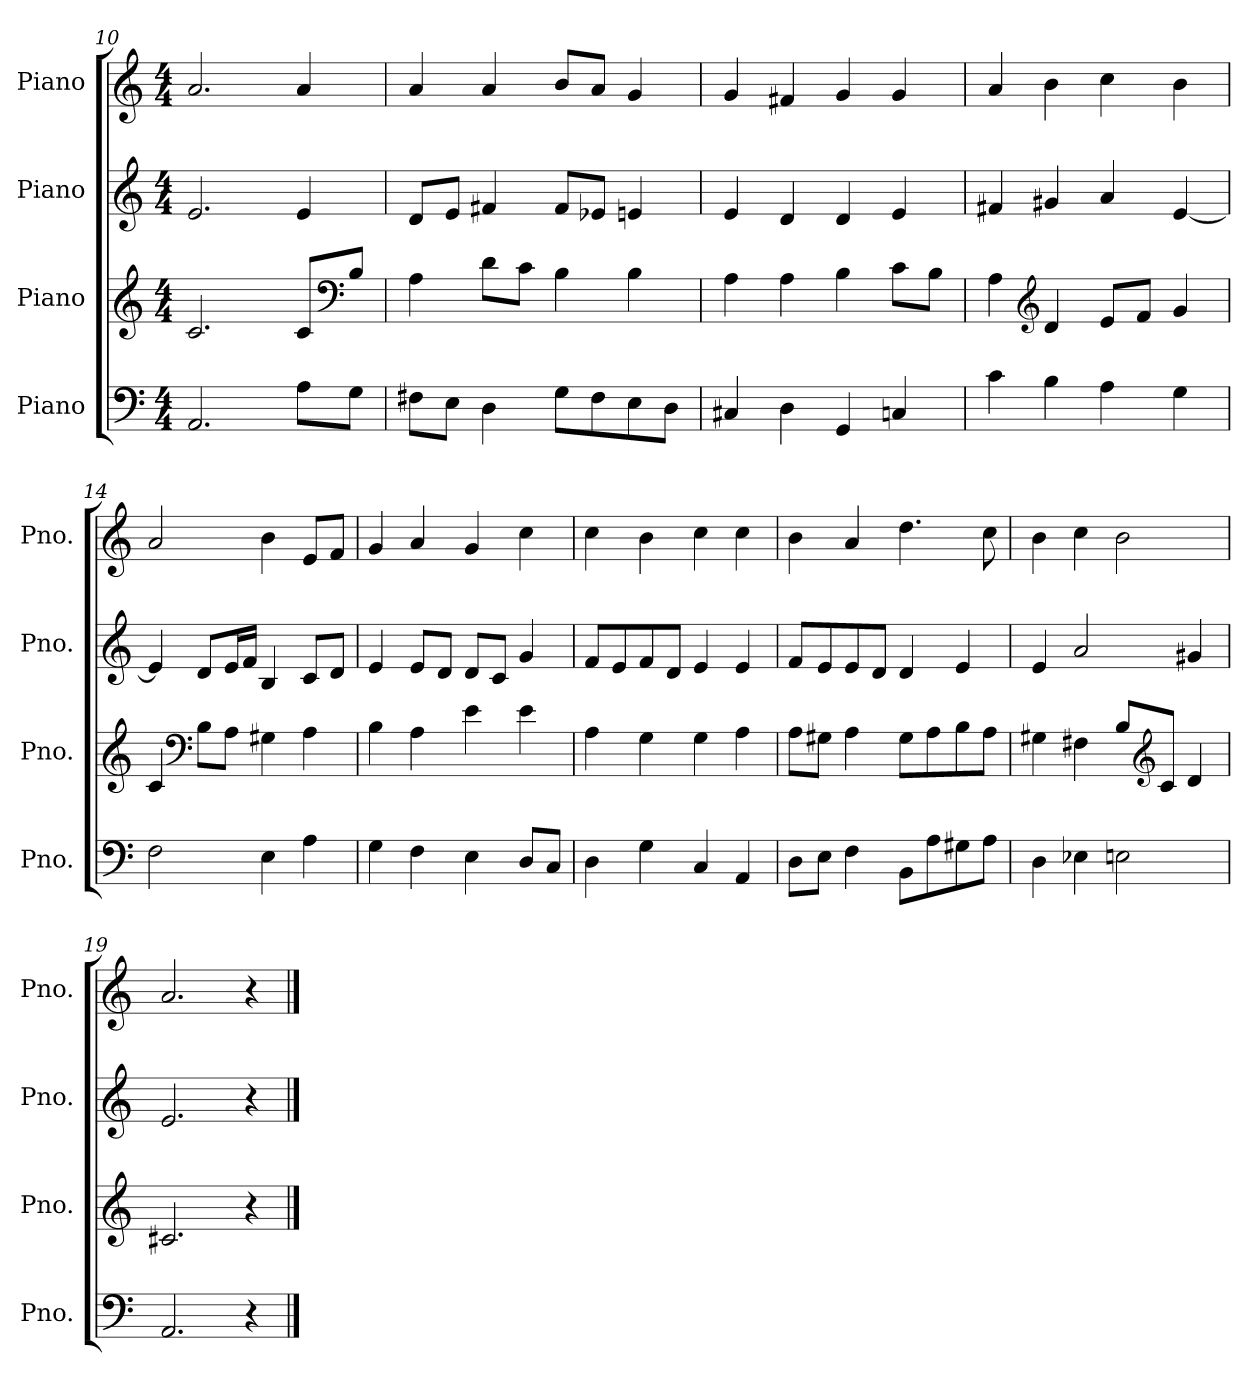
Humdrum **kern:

**kern	**kern	**kern	**kern
*part4	*part3	*part2	*part1
*staff4	*staff3	*staff2	*staff1
*I"Piano	*I"Piano	*I"Piano	*I"Piano
*I'Pno.	*I'Pno.	*I'Pno.	*I'Pno.
*clefF4	*clefG2	*clefG2	*clefG2
*k[]	*k[]	*k[]	*k[]
*M4/4	*M4/4	*M4/4	*M4/4
=10	=10	=10	=10
2.AA/	2.c/	2.e/	2.a/
8A\L	8c/L	4e/	4a/
*	*clefF4	*	*
8G\J	8B/J	.	.
!!LO:LB:g=z
=11	=11	=11	=11
8F#X\L	4A\	8d/L	4a/
8E\J	.	8e/J	.
4D\	8d\L	4f#X/	4a/
.	8c\J	.	.
8G\L	4B\	8f#/L	8b/L
8F#\	.	8e-X/J	8a/J
8E\	4B\	4en/	4g/
8D\J	.	.	.
=12	=12	=12	=12
4C#X/	4A\	4e/	4g/
4D\	4A\	4d/	4f#X/
4GG/	4B\	4d/	4g/
4Cn/	8c\L	4e/	4g/
.	8B\J	.	.
=13	=13	=13	=13
4c\	4A\	4f#X/	4a/
*	*clefG2	*	*
4B\	4d/	4g#X/	4b\
4A\	8e/L	4a/	4cc\
.	8f/J	.	.
4G\	4g/	[4e/	4b\
=14	=14	=14	=14
2F\	4c/	4e/]	2a/
*	*clefF4	*	*
.	8B\L	8d/L	.
.	8A\J	16e/L	.
.	.	16f/JJ	.
4E\	4G#X\	4B/	4b\
4A\	4A\	8c/L	8e/L
.	.	8d/J	8f/J
=15	=15	=15	=15
4G\	4B\	4e/	4g/
4F\	4A\	8e/L	4a/
.	.	8d/J	.
4E\	4e\	8d/L	4g/
.	.	8c/J	.
8D/L	4e\	4g/	4cc\
8C/J	.	.	.
!!LO:PB:g=z
=16	=16	=16	=16
4D\	4A\	8f/L	4cc\
.	.	8e/	.
4G\	4G\	8f/	4b\
.	.	8d/J	.
4C/	4G\	4e/	4cc\
4AA/	4A\	4e/	4cc\
=17	=17	=17	=17
8D\L	8A\L	8f/L	4b\
8E\J	8G#X\J	8e/	.
4F\	4A\	8e/	4a/
.	.	8d/J	.
8BB\L	8G#\L	4d/	4.dd\
8A\	8A\	.	.
8G#X\	8B\	4e/	.
8A\J	8A\J	.	8cc\
=18	=18	=18	=18
4D\	4G#X\	4e/	4b\
4E-X\	4F#X\	2a/	4cc\
2En\	8B/L	.	2b\
*	*clefG2	*	*
.	8c/J	.	.
.	4d/	4g#X/	.
=19	=19	=19	=19
2.AA/	2.c#X/	2.e/	2.a/
4r	4r	4r	4r
==	==	==	==
*-	*-	*-	*-
